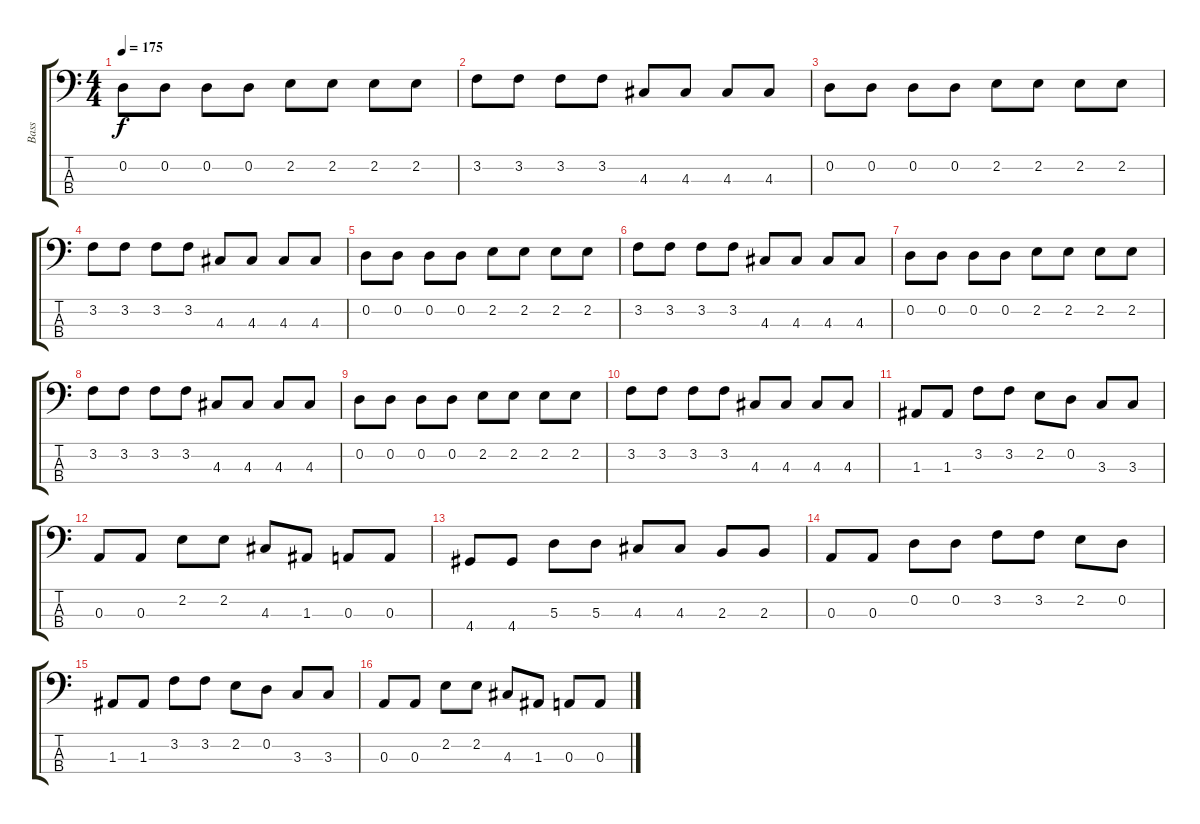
\track ("Bass" "Bass") {instrument electricbassfinger}
\staff {score tabs}
\tuning (G2 D2 A1 E1) {hide}
\ts (4 4)
\tempo 175
\clef f4
\ks c
0.2.8{dy f} 0.2.8 0.2.8 0.2.8 2.2.8 2.2.8 2.2.8 2.2.8 |
3.2.8 3.2.8 3.2.8 3.2.8 4.3.8 4.3.8 4.3.8 4.3.8 |
0.2.8 0.2.8 0.2.8 0.2.8 2.2.8 2.2.8 2.2.8 2.2.8 |
3.2.8 3.2.8 3.2.8 3.2.8 4.3.8 4.3.8 4.3.8 4.3.8 |
0.2.8 0.2.8 0.2.8 0.2.8 2.2.8 2.2.8 2.2.8 2.2.8 |
3.2.8 3.2.8 3.2.8 3.2.8 4.3.8 4.3.8 4.3.8 4.3.8 |
0.2.8 0.2.8 0.2.8 0.2.8 2.2.8 2.2.8 2.2.8 2.2.8 |
3.2.8 3.2.8 3.2.8 3.2.8 4.3.8 4.3.8 4.3.8 4.3.8 |
0.2.8 0.2.8 0.2.8 0.2.8 2.2.8 2.2.8 2.2.8 2.2.8 |
3.2.8 3.2.8 3.2.8 3.2.8 4.3.8 4.3.8 4.3.8 4.3.8 |
1.3.8 1.3.8 3.2.8 3.2.8 2.2.8 0.2.8 3.3.8 3.3.8 |
0.3.8 0.3.8 2.2.8 2.2.8 4.3.8 1.3.8 0.3.8 0.3.8 |
4.4.8 4.4.8 5.3.8 5.3.8 4.3.8 4.3.8 2.3.8 2.3.8 |
0.3.8 0.3.8 0.2.8 0.2.8 3.2.8 3.2.8 2.2.8 0.2.8 |
1.3.8 1.3.8 3.2.8 3.2.8 2.2.8 0.2.8 3.3.8 3.3.8 |
0.3.8 0.3.8 2.2.8 2.2.8 4.3.8 1.3.8 0.3.8 0.3.8
